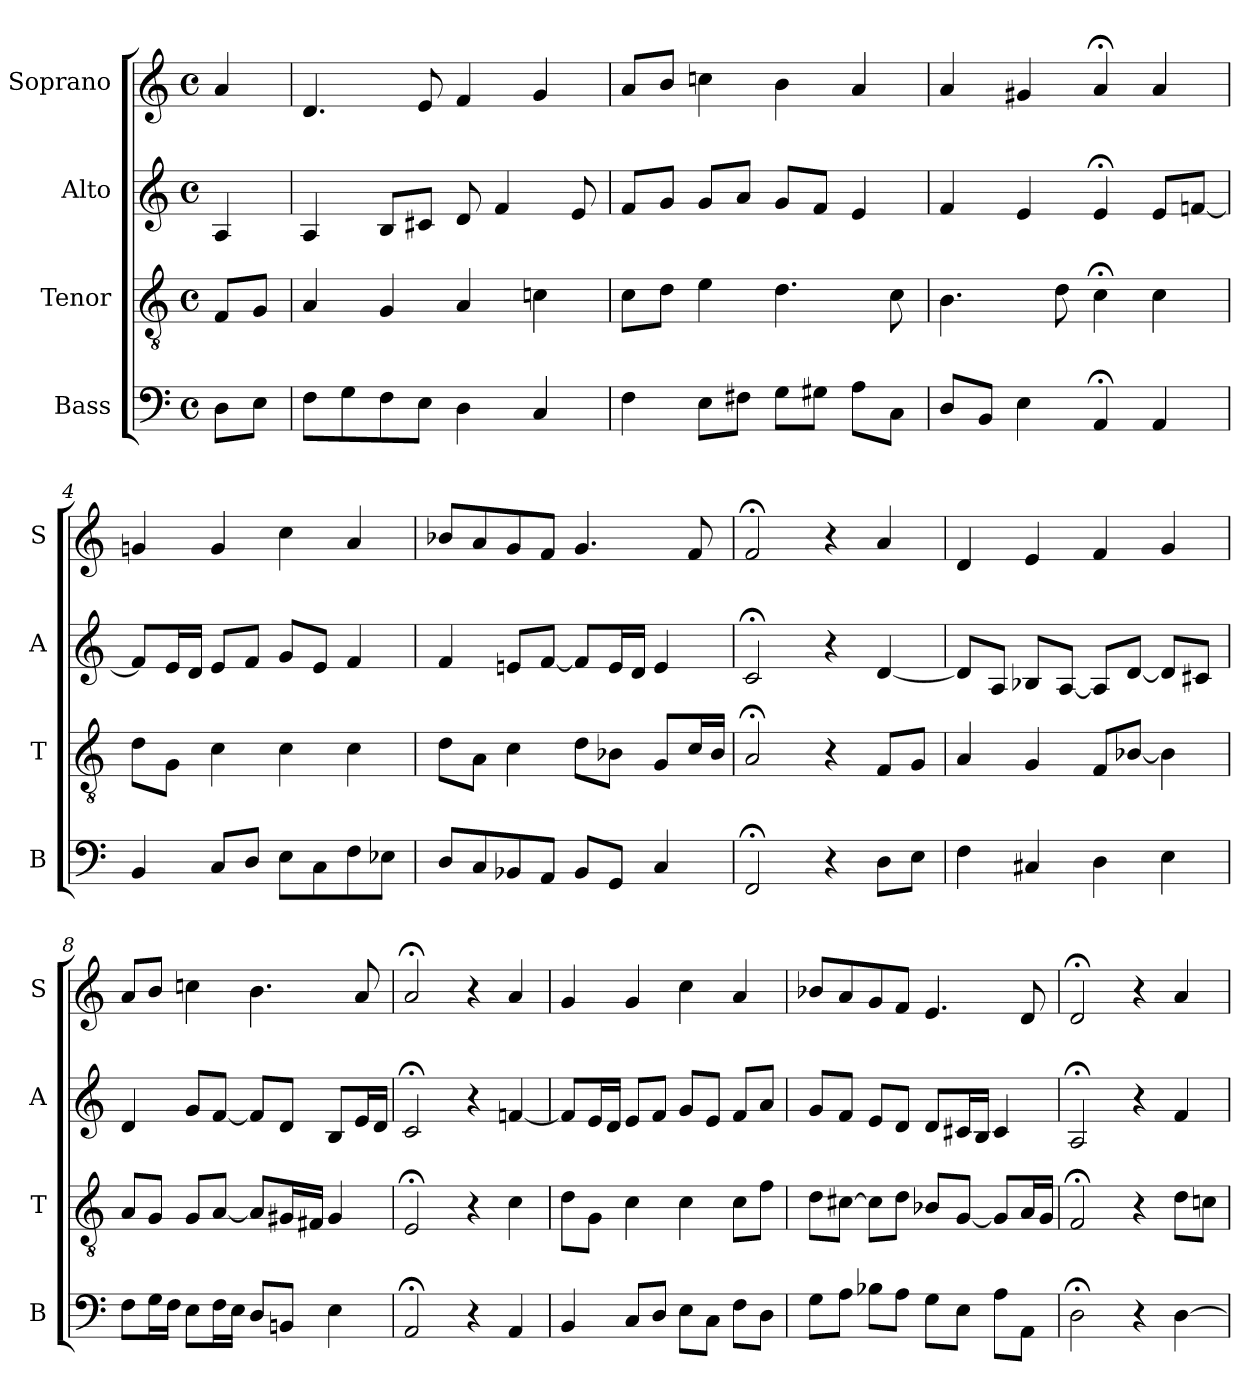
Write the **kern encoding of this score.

**kern	**kern	**kern	**kern
*part4	*part3	*part2	*part1
*staff4	*staff3	*staff2	*staff1
*I"Bass	*I"Tenor	*I"Alto	*I"Soprano
*I'B	*I'T	*I'A	*I'S
*clefF4	*clefGv2	*clefG2	*clefG2
*k[]	*k[]	*k[]	*k[]
*D:dor	*D:dor	*D:dor	*D:dor
*M4/4	*M4/4	*M4/4	*M4/4
*met(c)	*met(c)	*met(c)	*met(c)
*MM100	*MM100	*MM100	*MM100
=	=	=	=
8DL	8FL	4A	4a
8EJ	8GJ	.	.
=1	=1	=1	=1
8FL	4A	4A	4.d
8G	.	.	.
8F	4G	8BL	.
8EJ	.	8c#XJ	8e
4D	4A	8d	4f
.	.	4f	.
4C	4cn	.	4g
.	.	8e	.
=2	=2	=2	=2
4F	8cL	8fL	8aL
.	8dJ	8gJ	8bJ
8EL	4e	8gL	4ccn
8F#XJ	.	8aJ	.
8GL	4.d	8gL	4b
8G#XJ	.	8fJ	.
8AL	.	4e	4a
8CJ	8c	.	.
=3	=3	=3	=3
8DL	4.B	4f	4a
8BBJ	.	.	.
4E	.	4e	4g#X
.	8d	.	.
4AA;<	4c;<	4e;<	4a;<
4AA	4c	8eL	4a
.	.	[8fnJ	.
=4	=4	=4	=4
4BB	8dL	8fL]	4gn
.	8GJ	16eL	.
.	.	16dJJ	.
8CL	4c	8eL	4g
8DJ	.	8fJ	.
8EL	4c	8gL	4cc
8C	.	8eJ	.
8F	4c	4f	4a
8E-XJ	.	.	.
=5	=5	=5	=5
8DL	8dL	4f	8b-XL
8C	8AJ	.	8a
8BB-X	4c	8enL	8g
8AAJ	.	[8fJ	8fJ
8BB-L	8dL	8fL]	4.g
8GGJ	8B-XJ	16eL	.
.	.	16dJJ	.
4C	8GL	4e	.
.	16cL	.	8f
.	16B-JJ	.	.
=6	=6	=6	=6
2FF;<	2A;<	2c;<	2f;<
4r	4r	4r	4r
8DL	8FL	[4d	4a
8EJ	8GJ	.	.
=7	=7	=7	=7
4F	4A	8dL]	4d
.	.	8AJ	.
4C#X	4G	8B-XL	4e
.	.	[8AJ	.
4D	8FL	8AL]	4f
.	[8B-XJ	[8dJ	.
4E	4B-]	8dL]	4g
.	.	8c#XJ	.
=8	=8	=8	=8
8FL	8AL	4d	8aL
16GL	8GJ	.	8bJ
16FJJ	.	.	.
8EL	8GL	8gL	4ccn
16FL	[8AJ	[8fJ	.
16EJJ	.	.	.
8DL	8AL]	8fL]	4.b
8BBnJ	16G#XL	8dJ	.
.	16F#XJJ	.	.
4E	4G#	8BL	.
.	.	16eL	8a
.	.	16dJJ	.
=9	=9	=9	=9
2AA;<	2E;<	2c;<	2a;<
4r	4r	4r	4r
4AA	4c	[4fn	4a
=10	=10	=10	=10
4BB	8dL	8fL]	4g
.	8GJ	16eL	.
.	.	16dJJ	.
8CL	4c	8eL	4g
8DJ	.	8fJ	.
8EL	4c	8gL	4cc
8CJ	.	8eJ	.
8FL	8cL	8fL	4a
8DJ	8fJ	8aJ	.
=11	=11	=11	=11
8GL	8dL	8gL	8b-XL
8AJ	[8c#XJ	8fJ	8a
8B-XL	8c#L]	8eL	8g
8AiJ	8diJ	8diJ	8fiJ
8GL	8B-XL	8dL	4.e
8EJ	[8GJ	16c#XL	.
.	.	16BJJ	.
8AL	8GL]	4c#	.
8AAJ	16AL	.	8d
.	16GJJ	.	.
=12	=12	=12	=12
2D;<	2F;<	2A;<	2d;<
4r	4r	4r	4r
[4D	8dL	4f	4a
.	8cnJ	.	.
=	=	=	=
*-	*-	*-	*-
